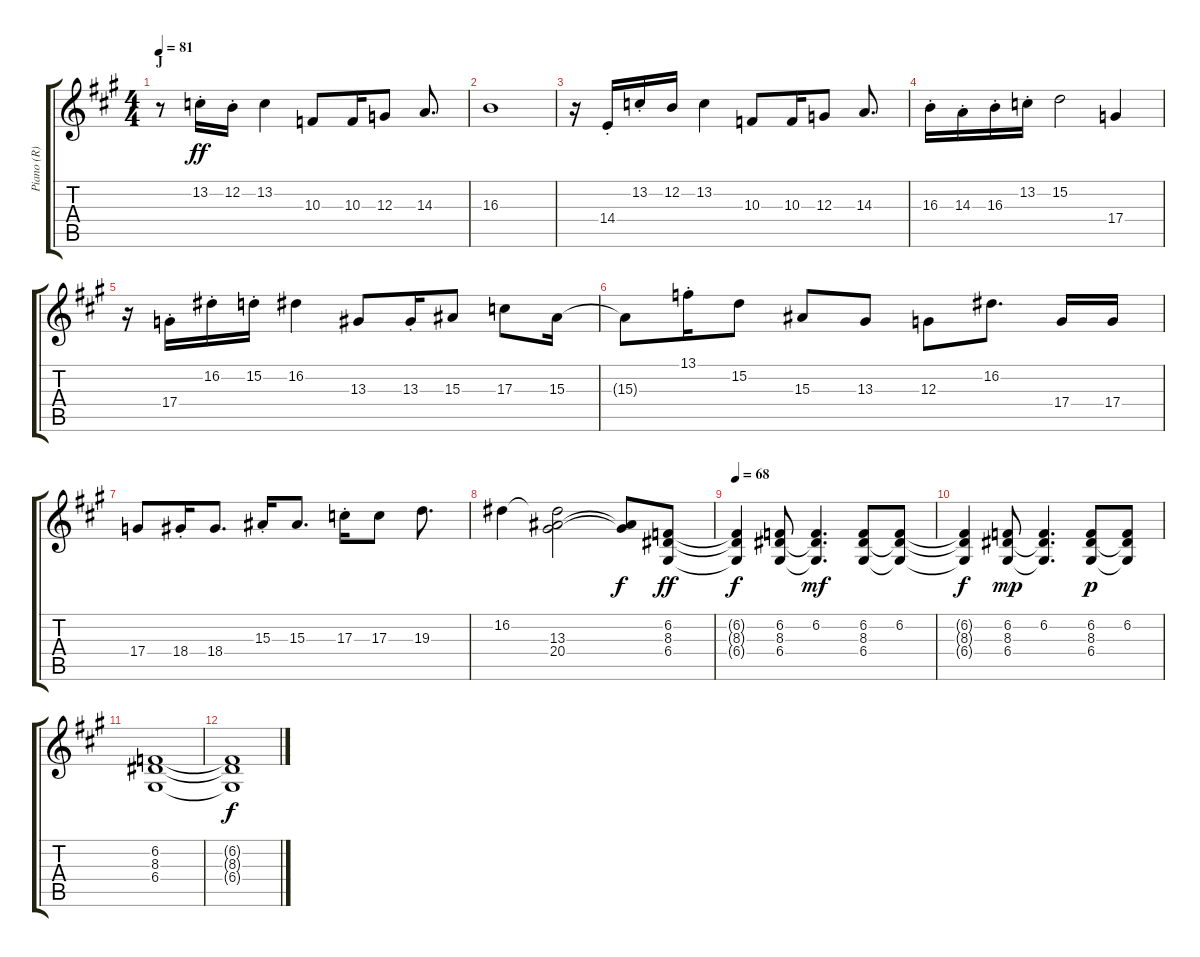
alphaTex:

\track ("Piano (R)" "Piano (R)") {instrument electricgrandpiano}
\staff {score tabs}
\tuning (E4 B3 G3 D3 A2 E2) {hide}
\ts (4 4)
\section ("" "J")
\tempo 81
\clef g2
\ks f#minor
r.8{dy f} 13.2{st}.16{dy ff} 12.2{st}.16 13.2.4 10.3.8 10.3.16 12.3.8 14.3.8{d} |
16.3.1 |
r.16 14.4{st}.16 13.2{st}.16 12.2.16 13.2.4 10.3.8 10.3.16 12.3.8 14.3.8{d} |
16.3{st}.16 14.3{st}.16 16.3{st}.16 13.2{st}.16 15.2.2 17.4.4 |
r.16 17.4{st}.16 16.2{st}.16 15.2{st}.16 16.2.4 13.3.8 13.3{st}.16 15.3.8 17.3.8 15.3.16 |
15.3{t}.8 13.1{st}.16 15.2.8 15.3.8 13.3.8 12.3.8 16.2.8{d} 17.4.16 17.4.16 |
17.4.8 18.4{st}.16 18.4.8{d} 15.3{st}.16 15.3.8{d} 17.3{st}.16 17.3.8 19.3.8{d} |
16.2.4 (16.2{t} 13.3 20.4).2 (13.3{t} 20.4{t}).8{dy f} (6.2 8.3 6.4).8{dy ff} |
\tempo 68
(6.2{t} 8.3{t} 6.4{t}).4{dy f} (6.2 8.3 6.4).8 (6.2 8.3{t} 6.4{t}).4{d dy mf} (6.2 8.3 6.4).8 (6.2 8.3{t} 6.4{t}).8 |
(6.2{t} 8.3{t} 6.4{t}).4{dy f} (6.2 8.3 6.4).8{dy mp} (6.2 8.3{t} 6.4{t}).4{d} (6.2 8.3 6.4).8{dy p} (6.2 8.3{t} 6.4{t}).8 |
(6.2 8.3 6.4).1 |
(6.2{t} 8.3{t} 6.4{t}).1{dy f}
